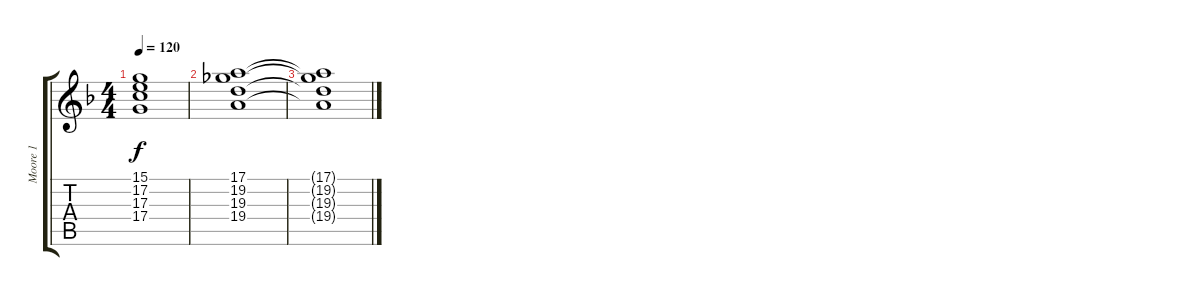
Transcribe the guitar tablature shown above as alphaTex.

\track ("Moore 1" "Moore 1") {instrument stringensemble1}
\staff {score tabs}
\tuning (E4 B3 G3 D3 A2 E2) {hide}
\ts (4 4)
\tempo 120
\clef g2
\ks dminor
(15.1{t} 17.2{t} 17.3{t} 17.4{t}).1{dy f} |
(17.1 19.2 19.3 19.4).1 |
(17.1{t} 19.2{t} 19.3{t} 19.4{t}).1
